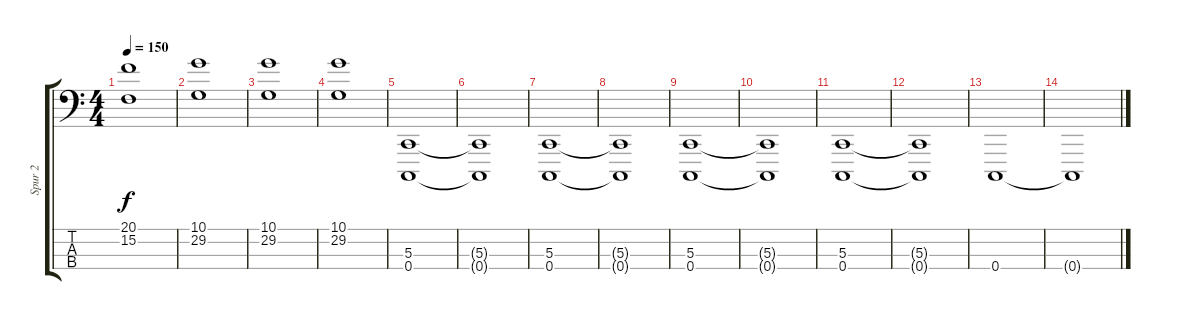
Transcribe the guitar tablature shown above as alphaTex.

\track ("Spur 2" "Spur 2") {instrument acousticgrandpiano}
\staff {score tabs}
\tuning (A2 D2 G1 C1) {hide}
\ts (4 4)
\tempo 150
\clef f4
\ks c
(20.1 15.2).1{dy f} |
(10.1 29.2).1 |
(10.1 29.2).1 |
(10.1 29.2).1 |
(5.3 0.4).1 |
(5.3{t} 0.4{t}).1 |
(5.3 0.4).1 |
(5.3{t} 0.4{t}).1 |
(5.3 0.4).1 |
(5.3{t} 0.4{t}).1 |
(5.3 0.4).1 |
(5.3{t} 0.4{t}).1 |
0.4.1 |
0.4{t}.1
